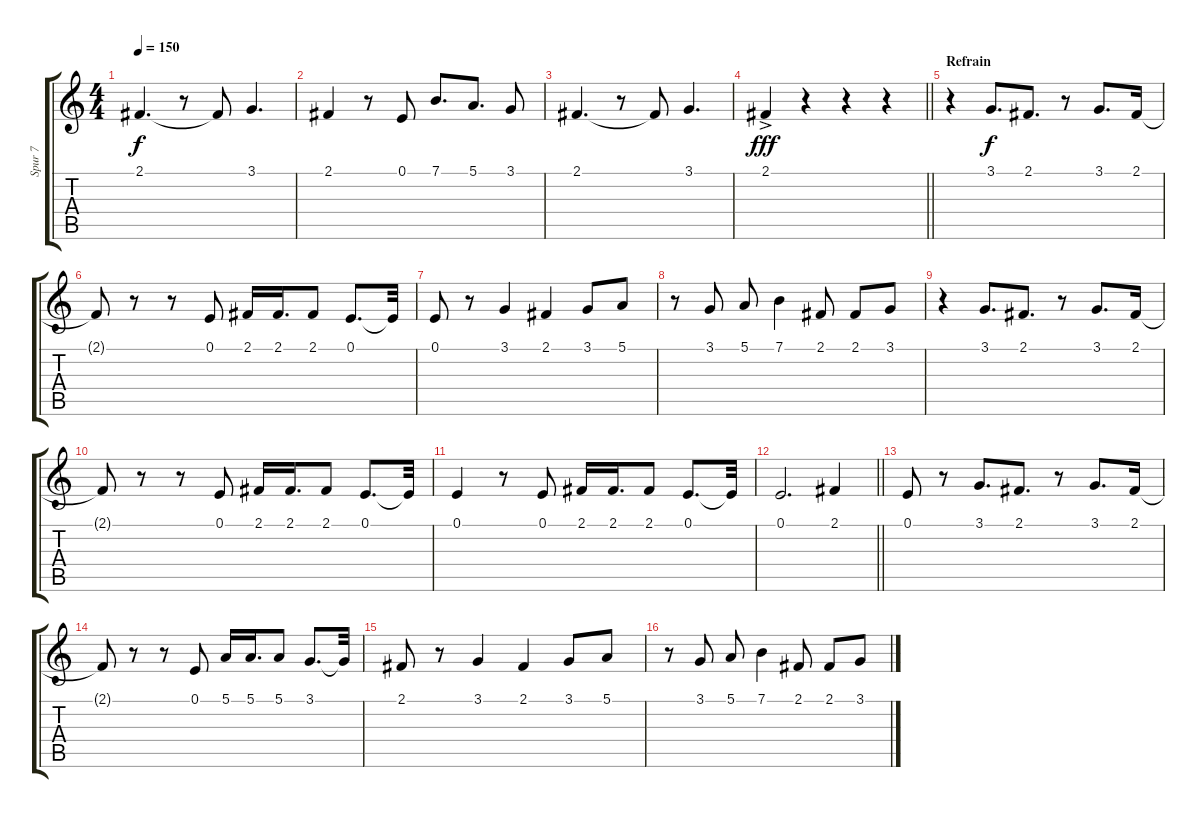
\track ("Spur 7" "Spur 7") {instrument sopranosax}
\staff {score tabs}
\tuning (E4 B3 G3 D3 A2 E2) {hide}
\ts (4 4)
\tempo 150
\clef g2
\ks c
2.1.4{d dy f} r.8 2.1{t}.8 3.1.4{d} |
2.1.4 r.8 0.1.8 7.1.8{d} 5.1.8{d} 3.1.8 |
2.1.4{d} r.8 2.1{t}.8 3.1.4{d} |
\barLineRight lightlight
2.1{ac}.4{dy fff} r.4 r.4 r.4 |
\section ("" "Refrain")
r.4{volume 16} 3.1.8{d dy f} 2.1.8{d} r.8 3.1.8{d} 2.1.16 |
2.1{t}.8 r.8 r.8 0.1.8 2.1.16 2.1.16{d} 2.1.8 0.1.8{d} 0.1{t}.32 |
0.1.8 r.8 3.1.4 2.1.4 3.1.8 5.1.8 |
r.8 3.1.8 5.1.8 7.1.4 2.1.8 2.1.8 3.1.8 |
r.4{volume 16} 3.1.8{d} 2.1.8{d} r.8 3.1.8{d} 2.1.16 |
2.1{t}.8 r.8 r.8 0.1.8 2.1.16 2.1.16{d} 2.1.8 0.1.8{d} 0.1{t}.32 |
0.1.4 r.8 0.1.8 2.1.16 2.1.16{d} 2.1.8 0.1.8{d} 0.1{t}.32 |
\barLineRight lightlight
0.1.2{d} 2.1.4 |
0.1.8{volume 16} r.8 3.1.8{d} 2.1.8{d} r.8 3.1.8{d} 2.1.16 |
2.1{t}.8 r.8 r.8 0.1.8 5.1.16 5.1.16{d} 5.1.8 3.1.8{d} 3.1{t}.32 |
2.1.8 r.8 3.1.4 2.1.4 3.1.8 5.1.8 |
r.8 3.1.8 5.1.8 7.1.4 2.1.8 2.1.8 3.1.8
